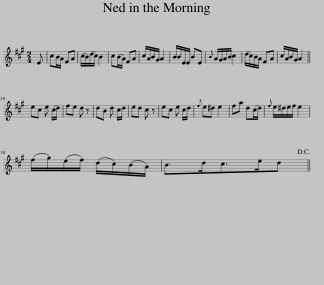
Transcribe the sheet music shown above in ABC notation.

X:1
L:1/8
M:2/4
I:linebreak $
K:A
V:1 treble
V:1
 E | cB/A/ FA | (c/B/)(d/c/) B2 | c(B/A/) FA | c/A/B/G/ A2 | %5
 B/B/E/E/ BE |{B} A/G/A/B/ c2 | (d/c/)B/A/ FA | c/A/B/G/ A2 ||$ ec e (c/d/) | %10
 fe d z | dB d c/d/ | ed c z | ec e c/d/ |{f} e^d e2 | %15
 fa d(c/d/) |{f} e/^d/e/f/ e2 |$ (f/g/)(e/f/) (d/c/)(B/A/) | B>dc>ed!D.C.! || %19
